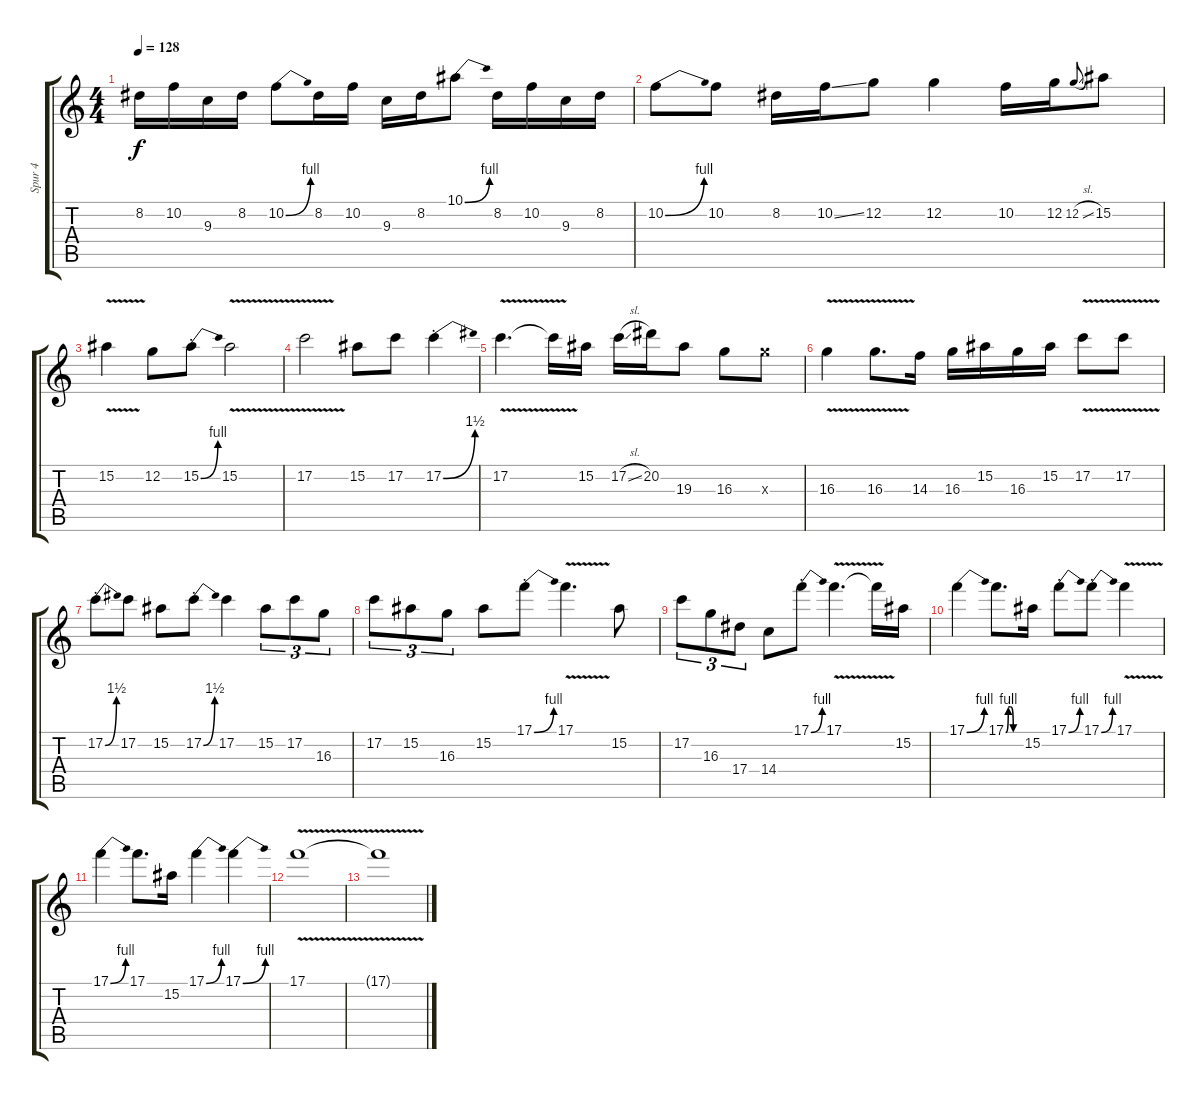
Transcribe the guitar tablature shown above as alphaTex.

\track ("Spur 4" "Spur 4") {instrument overdrivenguitar}
\staff {score tabs}
\tuning (C4 G3 Eb3 Bb2 F2 C2) {hide}
\ts (4 4)
\tempo 128
\clef g2
\ks c
8.2.16{dy f} 10.2.16 9.3.16 8.2.16 10.2{be (bend 0 0 60 4)}.8 8.2.16 10.2.16 9.3.16 8.2.16 10.1{be (bend 0 0 60 4)}.8 8.2.16 10.2.16 9.3.16 8.2.16 |
10.2{be (bend 0 0 60 4)}.8 10.2.8 8.2.16 10.2{ss}.16 12.2.8 12.2.4 10.2.16 12.2.16 12.2{sl}.8{gr onbeat} 15.2.8 |
15.2{v}.4 12.2.8 15.2{be (bend 0 0 60 4) st}.8 15.2{v}.2 |
17.2{v}.2 15.2.8 17.2.8 17.2{be (bend 0 0 60 6) st}.4 |
17.2{v}.4{d} 17.2{t}.16 15.2.16 17.2{sl}.16 20.2.16 19.3.8 16.3.8 16.3{x}.8 |
16.3{v}.4 16.3{v}.8{d} 14.3.16 16.3.16 15.2.16 16.3.16 15.2.16 17.2{v}.8 17.2{v}.8 |
17.2{be (bend 0 0 60 6) st}.8 17.2.8 15.2.8 17.2{be (bend 0 0 60 6) st}.8 17.2.4 15.2.8{tu (3 2)} 17.2.8{tu (3 2)} 16.3.8{tu (3 2)} |
17.2.8{tu (3 2)} 15.2.8{tu (3 2)} 16.3.8{tu (3 2)} 15.2.8 17.1{be (bend 0 0 60 4) st}.8 17.1{v}.4{d} 15.2.8 |
17.2.8{tu (3 2)} 16.3.8{tu (3 2)} 17.4.8{tu (3 2)} 14.4.8 17.1{be (bend 0 0 60 4) st}.8 17.1{v}.4{d} 17.1{t}.16 15.2.16 |
17.1{be (bend 0 0 60 4)}.4 17.1{be (custom 0 0 10 4 20 4 30 0 60 0)}.8{d} 15.2.16 17.1{be (bend 0 0 60 4) st}.8 17.1{be (bend 0 0 60 4) st}.8 17.1{v}.4 |
17.1{be (bend 0 0 60 4)}.4 17.1.8{d} 15.2.16 17.1{be (bend 0 0 60 4)}.4 17.1{be (bend 0 0 60 4)}.4 |
17.1{v}.1 |
17.1{t}.1
